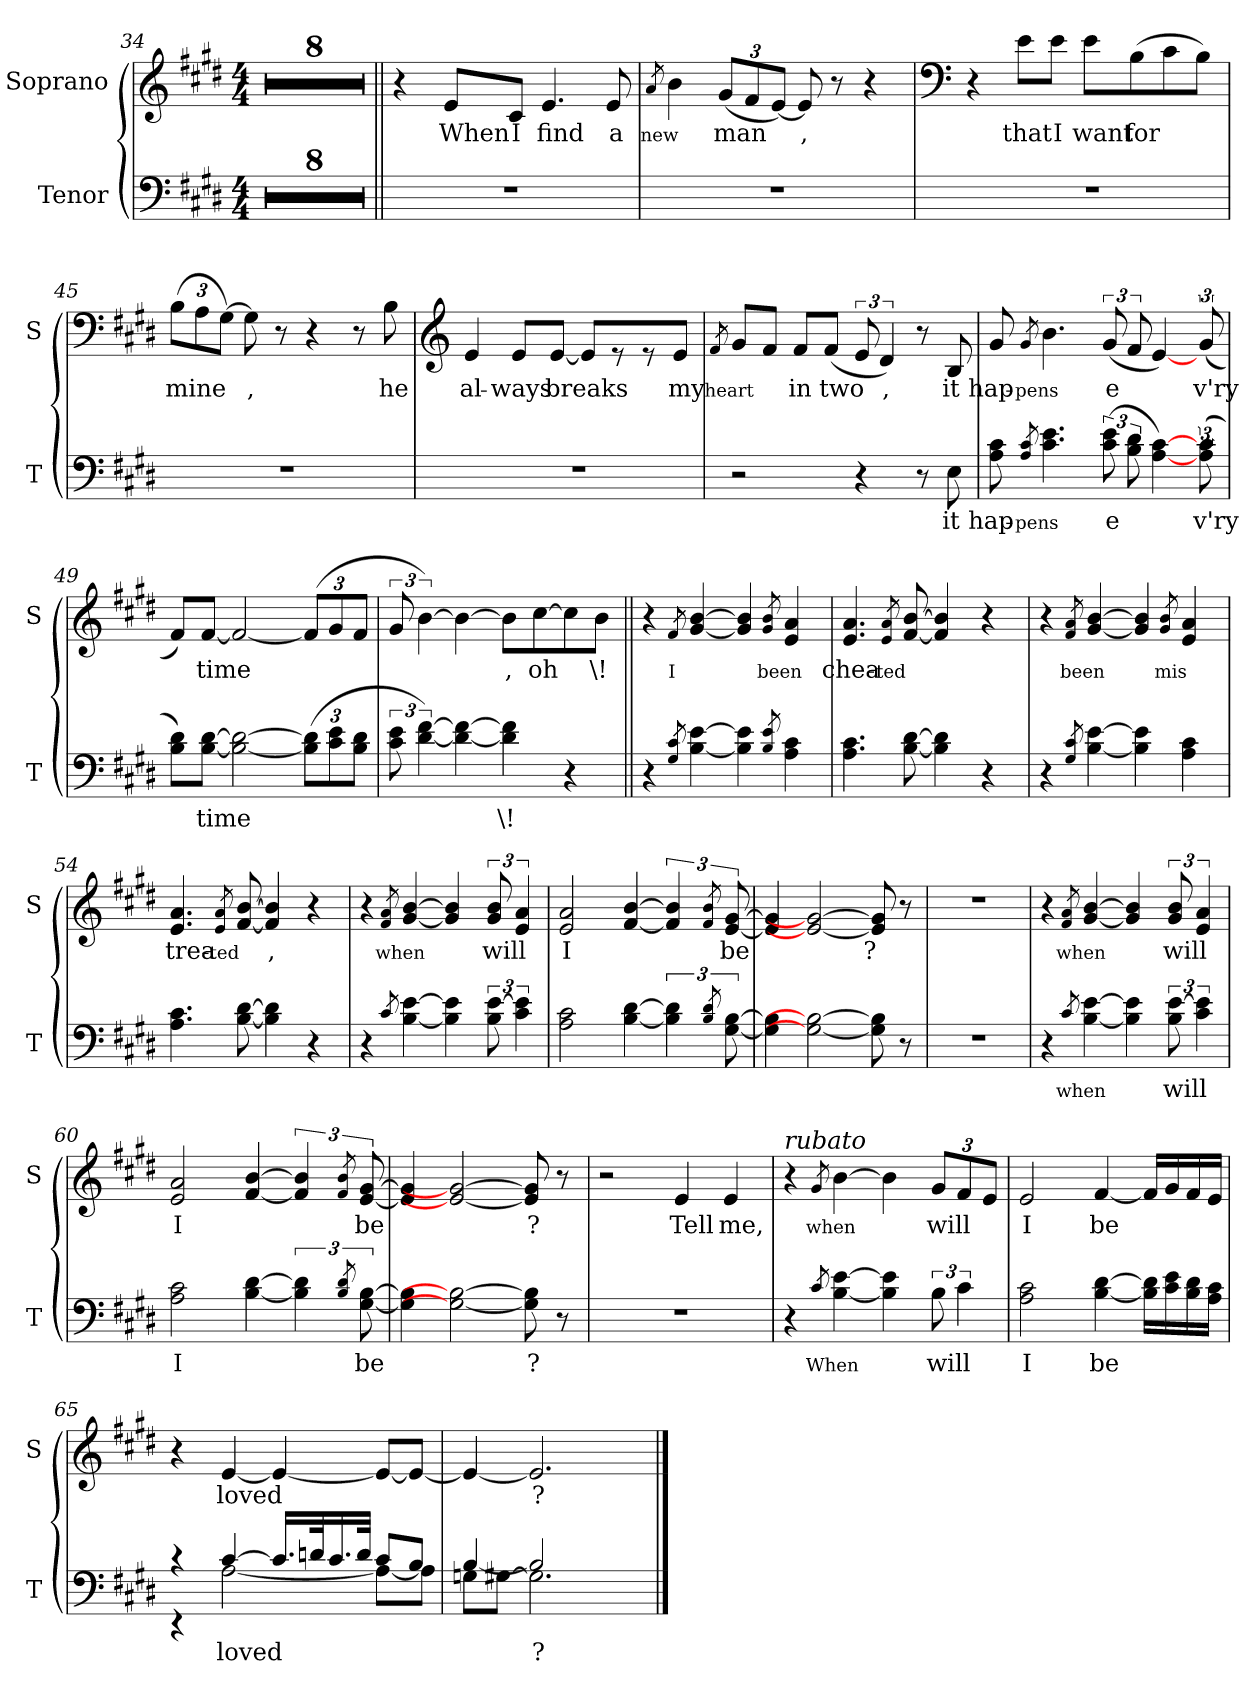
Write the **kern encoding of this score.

**kern	**text	**kern	**text
*part2	*part2	*part1	*part1
*staff2	*staff2	*staff1	*staff1
*I"Tenor	*	*I"Soprano	*
*I'T	*	*I'S	*
!!LO:LB:g=z
*clefF4	*	*clefG2	*
*k[f#c#g#d#]	*	*k[f#c#g#d#]	*
*E:	*	*E:	*
*M4/4	*	*M4/4	*
=34	=34	=34	=34
1r	.	1r	.
=35	=35	=35	=35
1r	.	1r	.
=36	=36	=36	=36
1r	.	1r	.
=37	=37	=37	=37
1r	.	1r	.
=38	=38	=38	=38
1r	.	1r	.
=39	=39	=39	=39
1r	.	1r	.
=40	=40	=40	=40
1r	.	1r	.
=41	=41	=41	=41
1r	.	1r	.
!!LO:PB:g=z
=42||	=42||	=42||	=42||
1r	.	4r	.
!	!	!	!LO:LY:b
.	.	8e/L	When
!	!	!	!LO:LY:b
.	.	8c#/J	I
!	!	!	!LO:LY:b
.	.	4.e/	find
!	!	!	!LO:LY:b
.	.	8e/	a
=43	=43	=43	=43
!	!	!	!LO:LY:b
.	.	8qa/	new
1r	.	4b\	.
!	!	!	!LO:LY:b
.	.	(<12g#/L	man
.	.	12f#/	.
.	.	[12e/J)	.
!	!	!	!LO:LY:b
.	.	8e/]	,
.	.	8r	.
.	.	4r	.
=44	=44	=44	=44
*	*	*clefF4	*
1r	.	4r	.
!	!	!	!LO:LY:b
.	.	8e\L	that
!	!	!	!LO:LY:b
.	.	8e\J	I
!	!	!	!LO:LY:b
.	.	8e\L	want
!	!	!	!LO:LY:b
.	.	(>8B\	for
.	.	8c#\	.
.	.	8B\J)	.
=45	=45	=45	=45
!	!	!	!LO:LY:b
1r	.	(>12B\L	mine
.	.	12A\	.
.	.	[12G#\J)	.
!	!	!	!LO:LY:b
.	.	8G#\]	,
.	.	8r	.
.	.	4r	.
.	.	8r	.
!	!	!	!LO:LY:b
.	.	8B\	he
!!LO:LB:g=z
=46	=46	=46	=46
*	*	*clefG2	*
!	!	!	!LO:LY:b
1r	.	4e/	al-
!	!	!	!LO:LY:b
.	.	8e/L	-ways
!	!	!	!LO:LY:b
.	.	[8e/J	breaks
.	.	8e/L]	.
.	.	8r	.
.	.	8r	.
!	!	!	!LO:LY:b
.	.	8e/J	my
=47	=47	=47	=47
!	!	!	!LO:LY:b
.	.	8qf#/	heart
2r	.	8g#/L	.
.	.	8f#/J	.
!	!	!	!LO:LY:b
.	.	8f#/L	in
!	!	!	!LO:LY:b
.	.	(<8f#/J	two
4r	.	12e/	.
!	!	!	!LO:LY:b
.	.	6d#/)	,
8r	.	8r	.
!	!LO:LY:b	!	!LO:LY:b
8E\	it	8B/	it
=48	=48	=48	=48
!	!LO:LY:b	!	!LO:LY:b
8A\ 8c#\	hap-	8g#/	hap-
!	!LO:LY:b	!	!LO:LY:b
8qA/ 8qc#/	-pens	8qg#/	-pens
4.c#\ 4.e\	.	4.b\	.
!	!LO:LY:b	!	!LO:LY:b
(>12c#\ 12e\L	e	(<12g#/L	e
12B\ 12d#\	.	12f#/	.
[4A\ [4c#\)	.	[4e/)	.
!	!LO:LY:b	!	!LO:LY:b
(>12A\ 12c#\	v'ry	(<12g#/	v'ry
!!LO:LB:g=z
=49	=49	=49	=49
8B\ 8d#\L)	.	8f#/L)	.
!	!LO:LY:b	!	!LO:LY:b
[8B\ [8d#\J	time	[8f#/J	time
2B\_ 2d#\_	.	2f#/_	.
(>12B\] 12d#\]L	.	(>12f#/L]	.
12c#\ 12e\	.	12g#/	.
12B\ 12d#\J	.	12f#/J	.
=50	=50	=50	=50
12c#\ 12e\	.	12g#/	.
[6d#\ [6f#\)	.	[6b\)	.
4d#\_ 4f#\_	.	4b\_	.
!	!LO:LY:b	!	!LO:LY:b
4d#\] 4f#\]	\!	8b\L]	,
!	!	!	!LO:LY:b
.	.	[8cc#\	oh
4r	.	8cc#\]	.
!	!	!	!LO:LY:b
.	.	8b\J	\!
=51||	=51||	=51||	=51||
4r	.	4r	.
!	!	!	!LO:LY:b
8qG#/ 8qc#/	.	8qf#/	I
[4B\ [4e\	.	[4g#/ [4b/	.
4B\] 4e\]	.	4g#/] 4b/]	.
!	!	!	!LO:LY:b
8qB/ 8qe/	.	8qg#/ 8qb/	been
4A\ 4c#\	.	4e/ 4a/	.
=52	=52	=52	=52
!	!	!	!LO:LY:b
4.A\ 4.c#\	.	4.e/ 4.a/	chea-
!	!	!	!LO:LY:b
.	.	8qe/ 8qa/	-ted
[8B\ [8d#\	.	[8f#/ [8b/	.
!	!	!	!LO:LY:b
4B\] 4d#\]	.	4f#/] 4b/]	.
4r	.	4r	.
!!LO:LB:g=z
=53	=53	=53	=53
4r	.	4r	.
!	!	!	!LO:LY:b
8qG#/ 8qc#/	.	8qf#/ 8qa/	been
[4B\ [4e\	.	[4g#/ [4b/	.
4B\] 4e\]	.	4g#/] 4b/]	.
!	!	!	!LO:LY:b
.	.	8qg#/ 8qb/	mis
4A\ 4c#\	.	4e/ 4a/	.
=54	=54	=54	=54
!	!	!	!LO:LY:b
4.A\ 4.c#\	.	4.e/ 4.a/	trea-
!	!	!	!LO:LY:b
.	.	8qe/ 8qa/	-ted
[8B\ [8d#\	.	[8f#/ [8b/	.
!	!	!	!LO:LY:b
4B\] 4d#\]	.	4f#/] 4b/]	,
4r	.	4r	.
=55	=55	=55	=55
4r	.	4r	.
!	!	!	!LO:LY:b
8qc#/	.	8qf#/ 8qa/	when
[4B\ [4e\	.	[4g#/ [4b/	.
4B\] 4e\]	.	4g#/] 4b/]	.
!	!	!	!LO:LY:b
12B\ [12e\	.	12g#/ 12b/	will
6c#\ 6e\]	.	6e/ 6a/	.
!!LO:LB:g=z
=56	=56	=56	=56
!	!	!	!LO:LY:b
2A\ 2c#\	.	2e/ 2a/	I
[4B\ [4d#\	.	[4f#/ [4b/	.
6B\] 6d#\]	.	6f#/] 6b/]	.
8qB/ 8qd#/	.	[8qf#/ 8qb/	.
!	!	!	!LO:LY:b
[12G#\ [12B\	.	[12e/ [12g#/	be
=57	=57	=57	=57
4G#\] 4B\]	.	4e/] 4g#/]	.
2G#\_ 2B\_	.	2e/_ 2g#/_	.
!	!	!	!LO:LY:b
8G#\] 8B\]	.	8e/] 8g#/]	?
8r	.	8r	.
=58	=58	=58	=58
1r	.	1r	.
=59	=59	=59	=59
4r	.	4r	.
!	!LO:LY:b	!	!LO:LY:b
8qc#/	when	8qf#/ 8qa/	when
[4B\ [4e\	.	[4g#/ [4b/	.
4B\] 4e\]	.	4g#/] 4b/]	.
!	!LO:LY:b	!	!LO:LY:b
12B\ [12e\	will	12g#/ 12b/	will
6c#\ 6e\]	.	6e/ 6a/	.
!!LO:PB:g=z
=60	=60	=60	=60
!	!LO:LY:b	!	!LO:LY:b
2A\ 2c#\	I	2e/ 2a/	I
[4B\ [4d#\	.	[4f#/ [4b/	.
6B\] 6d#\]	.	6f#/] 6b/]	.
8qB/ 8qd#/	.	[8qf#/ 8qb/	.
!	!LO:LY:b	!	!LO:LY:b
[12G#\ [12B\	be	[12e/ [12g#/	be
=61	=61	=61	=61
4G#\] 4B\]	.	4e/] 4g#/]	.
2G#\_ 2B\_	.	2e/_ 2g#/_	.
!	!LO:LY:b	!	!LO:LY:b
8G#\] 8B\]	?	8e/] 8g#/]	?
8r	.	8r	.
=62	=62	=62	=62
1r	.	2r	.
!	!	!	!LO:LY:b
.	.	4e/	Tell
!	!	!	!LO:LY:b
.	.	4e/	me,
!!LO:LB:g=z
=63	=63	=63	=63
!	!	!LO:TX:a:i:t=rubato	!
4r	.	4r	.
!	!LO:LY:b	!	!LO:LY:b
8qc#/	When	8qg#/	when
[4B\ [4e\	.	[4b\	.
4B\] 4e\]	.	4b\]	.
!	!LO:LY:b	!	!LO:LY:b
12B\	will	12g#/L	will
6c#\	.	12f#/	.
.	.	12e/J	.
=64	=64	=64	=64
!	!LO:LY:b	!	!LO:LY:b
2A\ 2c#\	I	2e/	I
!	!LO:LY:b	!	!LO:LY:b
[4B\ [4d#\	be	[4f#/	be
16B\] 16d#\]LL	.	16f#/LL]	.
16c#\ 16e\	.	16g#/	.
16B\ 16d#\	.	16f#/	.
16A\ 16c#\JJ	.	16e/JJ	.
=65	=65	=65	=65
*^	*	*	*
4rc	4rEE	.	4r	.
!	!	!LO:LY:b	!	!LO:LY:b
[>4c#/	[<2A\	loved	[4e/	loved
16.c#/LL]	.	.	4e/_	.
32dn/k	.	.	.	.
16.c#/	.	.	.	.
32d/JJk	.	.	.	.
8c#/L	8A\L_	.	8e/L_	.
8B/J	8A\J]	.	8e/J_	.
=66	=66	=66	=66	=66
8Gn\L	[>4B/	.	4e/_	.
[<8G#X\J	.	.	.	.
!	!	!LO:LY:b	!	!LO:LY:b
2.G#\]	2B/]	?	2.e/]	?
.	4ryy	.	.	.
*v	*v	*	*	*
==	==	==	==
*-	*-	*-	*-
